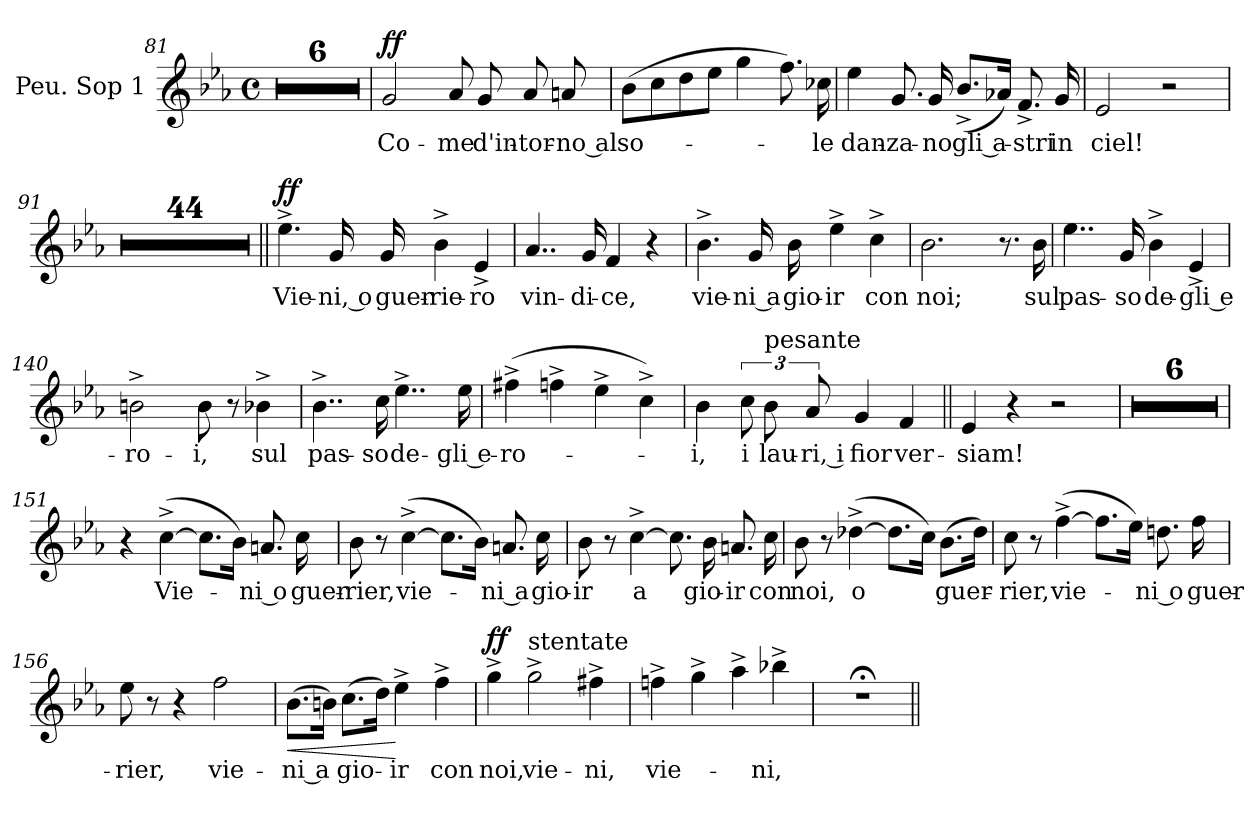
**kern	**text	**dynam
*part1	*part1	*part1
*staff1	*staff1	*staff1
*I"Peu. Sop 1	*	*
*I'Peu. S1	*	*
*clefG2	*	*
*k[b-e-a-]	*	*
*M4/4	*	*
*met(c)	*	*
=81	=81	=81
1r	.	.
=82	=82	=82
1r	.	.
!!LO:LB:g=z
=83	=83	=83
1r	.	.
=84	=84	=84
1r	.	.
=85	=85	=85
1r	.	.
=86	=86	=86
1r	.	.
!!LO:PB:g=z
=87	=87	=87
!	!LO:LY:b:color=#0055FF	!LO:DY:a
2g/	Co-	ff
!	!LO:LY:b:color=#0055FF	!
8a-/	-me	.
!	!LO:LY:b:color=#0055FF	!
8g/	d'in-	.
!	!LO:LY:b:color=#0055FF	!
8a-/	-tor-	.
!	!LO:LY:b:color=#0055FF	!
8an/	no al	.
=88	=88	=88
!	!LO:LY:b:color=#0055FF	!
(>8b-\L	so-	.
8cc\	.	.
8dd\	.	.
8ee-\J	.	.
4gg\	.	.
8.ff\)	.	.
!	!LO:LY:b:color=#0055FF	!
16cc-X\	-le	.
=89	=89	=89
!	!LO:LY:b:color=#0055FF	!
4ee-\	dan-	.
!	!LO:LY:b:color=#0055FF	!
8.g/	-za-	.
!	!LO:LY:b:color=#0055FF	!
16g/	-no	.
!	!LO:LY:b:color=#0055FF	!
(<8.b-^/L	gli a-	.
16a-X/Jk)	.	.
!	!LO:LY:b:color=#0055FF	!
8.f^/	-stri	.
!	!LO:LY:b:color=#0055FF	!
16g/	in	.
=90	=90	=90
!	!LO:LY:b:color=#0055FF	!
2e-/	ciel!	.
2r	.	.
!!LO:LB:g=z
=91	=91	=91
1r	.	.
=92	=92	=92
1r	.	.
=93	=93	=93
1r	.	.
=94	=94	=94
1r	.	.
!!LO:PB:g=z
=95	=95	=95
1r	.	.
=96	=96	=96
1r	.	.
=97	=97	=97
1r	.	.
=98	=98	=98
1r	.	.
!!LO:LB:g=z
=99	=99	=99
1r	.	.
=100	=100	=100
1r	.	.
=101	=101	=101
1r	.	.
=102	=102	=102
1r	.	.
!!LO:LB:g=z
=103	=103	=103
1r	.	.
=104	=104	=104
1r	.	.
=105	=105	=105
1r	.	.
=106	=106	=106
1r	.	.
!!LO:LB:g=z
=107	=107	=107
1r	.	.
=108	=108	=108
1r	.	.
=109	=109	=109
1r	.	.
!!LO:LB:g=z
=110	=110	=110
1r	.	.
=111	=111	=111
1r	.	.
=112	=112	=112
1r	.	.
!!LO:LB:g=z
=113	=113	=113
1r	.	.
=114	=114	=114
1r	.	.
=115	=115	=115
1r	.	.
!!LO:PB:g=z
=116	=116	=116
1r	.	.
=117	=117	=117
1r	.	.
=118	=118	=118
1r	.	.
!!LO:LB:g=z
=119	=119	=119
1r	.	.
=120	=120	=120
1r	.	.
=121	=121	=121
1r	.	.
!!LO:LB:g=z
=122	=122	=122
1r	.	.
=123	=123	=123
1r	.	.
=124	=124	=124
1r	.	.
!!LO:LB:g=z
=125	=125	=125
1r	.	.
=126	=126	=126
1r	.	.
=127	=127	=127
1r	.	.
!!LO:LB:g=z
=128	=128	=128
1r	.	.
=129	=129	=129
1r	.	.
=130	=130	=130
1r	.	.
!!LO:LB:g=z
=131	=131	=131
1r	.	.
=132	=132	=132
1r	.	.
=133	=133	=133
1r	.	.
=134	=134	=134
1r	.	.
!!LO:PB:g=z
=135||	=135||	=135||
!	!LO:LY:b:color=#0055FF	!LO:DY:a
4.ee-^\	Vie-	ff
!	!LO:LY:b:color=#0055FF	!
16g/	ni, o	.
!	!LO:LY:b:color=#0055FF	!
16g/	guer-	.
!	!LO:LY:b:color=#0055FF	!
4b-^\	-rie-	.
!	!LO:LY:b:color=#0055FF	!
4e-^/	-ro	.
=136	=136	=136
!	!LO:LY:b:color=#0055FF	!
4..a-/	vin-	.
!	!LO:LY:b:color=#0055FF	!
16g/	-di-	.
!	!LO:LY:b:color=#0055FF	!
4f/	-ce,	.
4r	.	.
=137	=137	=137
!	!LO:LY:b:color=#0055FF	!
4.b-^\	vie-	.
!	!LO:LY:b:color=#0055FF	!
16g/	ni a	.
!	!LO:LY:b:color=#0055FF	!
16b-\	gio-	.
!	!LO:LY:b:color=#0055FF	!
4ee-^\	-ir	.
!	!LO:LY:b:color=#0055FF	!
4cc^\	con	.
!!LO:PB:g=z
=138	=138	=138
!	!LO:LY:b:color=#0055FF	!
2.b-\	noi;	.
8.r	.	.
!	!LO:LY:b:color=#0055FF	!
16b-\	sul	.
=139	=139	=139
!	!LO:LY:b:color=#0055FF	!
4..ee-\	pas-	.
!	!LO:LY:b:color=#0055FF	!
16g/	-so	.
!	!LO:LY:b:color=#0055FF	!
4b-^\	de-	.
!	!LO:LY:b:color=#0055FF	!
4e-^/	gli e-	.
=140	=140	=140
!	!LO:LY:b:color=#0055FF	!
2bn^\	-ro-	.
!	!LO:LY:b:color=#0055FF	!
8b\	-i,	.
8r	.	.
!	!LO:LY:b:color=#0055FF	!
4b-X^\	sul	.
=141	=141	=141
!	!LO:LY:b:color=#0055FF	!
4..b-^\	pas-	.
!	!LO:LY:b:color=#0055FF	!
16cc\	-so	.
!	!LO:LY:b:color=#0055FF	!
4..ee-^\	de-	.
!	!LO:LY:b:color=#0055FF	!
16ee-\	gli e-	.
!!LO:PB:g=z
=142	=142	=142
!	!LO:LY:b:color=#0055FF	!
(>4ff#X^\	-ro-	.
4ffn^\	.	.
4ee-^\	.	.
4cc^\)	.	.
=143	=143	=143
!	!LO:LY:b:color=#0055FF	!
4b-\	-i,	.
!	!LO:LY:b:color=#0055FF	!
12cc\	i	.
!LO:TX:a:t=pesante	!	!
!	!LO:LY:b:color=#0055FF	!
12b-\	lau-	.
!	!LO:LY:b:color=#0055FF	!
12a-/	ri, i	.
!	!LO:LY:b:color=#0055FF	!
4g/	fior	.
!	!LO:LY:b:color=#0055FF	!
4f/	ver-	.
=144||	=144||	=144||
!	!LO:LY:b:color=#0055FF	!
4e-/	-siam!	.
4r	.	.
2r	.	.
!!LO:PB:g=z
=145	=145	=145
1r	.	.
=146	=146	=146
1r	.	.
=147	=147	=147
1r	.	.
!!LO:LB:g=z
=148	=148	=148
1r	.	.
=149	=149	=149
1r	.	.
=150	=150	=150
1r	.	.
!!LO:PB:g=z
=151	=151	=151
4r	.	.
!	!LO:LY:b:color=#0055FF	!
(>[4cc^\	Vie-	.
8.cc\L]	.	.
16b-\Jk)	.	.
!	!LO:LY:b:color=#0055FF	!
8.an/	ni o	.
!	!LO:LY:b:color=#0055FF	!
16cc\	guer-	.
=152	=152	=152
!	!LO:LY:b:color=#0055FF	!
8b-\	-rier,	.
8r	.	.
!	!LO:LY:b:color=#0055FF	!
(>[4cc^\	vie-	.
8.cc\L]	.	.
16b-\Jk)	.	.
!	!LO:LY:b:color=#0055FF	!
8.an/	ni a	.
!	!LO:LY:b:color=#0055FF	!
16cc\	gio-	.
=153	=153	=153
!	!LO:LY:b:color=#0055FF	!
8b-\	-ir	.
8r	.	.
!	!LO:LY:b:color=#0055FF	!
[4cc^\	a	.
8.cc\]	.	.
!	!LO:LY:b:color=#0055FF	!
16b-\	gio-	.
!	!LO:LY:b:color=#0055FF	!
8.an/	-ir	.
!	!LO:LY:b:color=#0055FF	!
16cc\	con	.
=154	=154	=154
!	!LO:LY:b:color=#0055FF	!
8b-\	noi,	.
8r	.	.
!	!LO:LY:b:color=#0055FF	!
(>[4dd-X^\	o	.
8.dd-\L]	.	.
16cc\Jk)	.	.
!	!LO:LY:b:color=#0055FF	!
(>8.b-\L	guer-	.
16dd-\Jk)	.	.
!!LO:PB:g=z
=155	=155	=155
!	!LO:LY:b:color=#0055FF	!
8cc\	-rier,	.
8r	.	.
!	!LO:LY:b:color=#0055FF	!
(>[4ff^\	vie-	.
8.ff\L]	.	.
16ee-\Jk)	.	.
!	!LO:LY:b:color=#0055FF	!
8.ddn\	ni o	.
!	!LO:LY:b:color=#0055FF	!
16ff\	guer-	.
=156	=156	=156
!	!LO:LY:b:color=#0055FF	!
8ee-\	-rier,	.
8r	.	.
4r	.	.
!	!LO:LY:b:color=#0055FF	!
2ff\	vie-	.
=157	=157	=157
!	!LO:LY:b:color=#0055FF	!LO:HP:b
(>8.b-\L	ni a	<
16bn\Jk)	.	.
!	!LO:LY:b:color=#0055FF	!
(>8.cc\L	gio-	.
16dd\Jk)	.	.
!	!LO:LY:b:color=#0055FF	!
4ee-^\	-ir	[
!	!LO:LY:b:color=#0055FF	!
4ff^\	con	.
=158	=158	=158
!	!LO:LY:b:color=#0055FF	!LO:DY:a
4gg^\	noi,	ff
!LO:TX:a:t=stentate	!	!
!	!LO:LY:b:color=#0055FF	!
2gg^\	vie-	.
!	!LO:LY:b:color=#0055FF	!
4ff#X^\	-ni,	.
=159	=159	=159
!	!LO:LY:b:color=#0055FF	!
4ffn^\	vie-	.
4gg^\	.	.
4aa-^\	.	.
!	!LO:LY:b:color=#0055FF	!
4bb-X^\	-ni,	.
=160	=160	=160
1r;<	.	.
=||	=||	=||
*-	*-	*-
